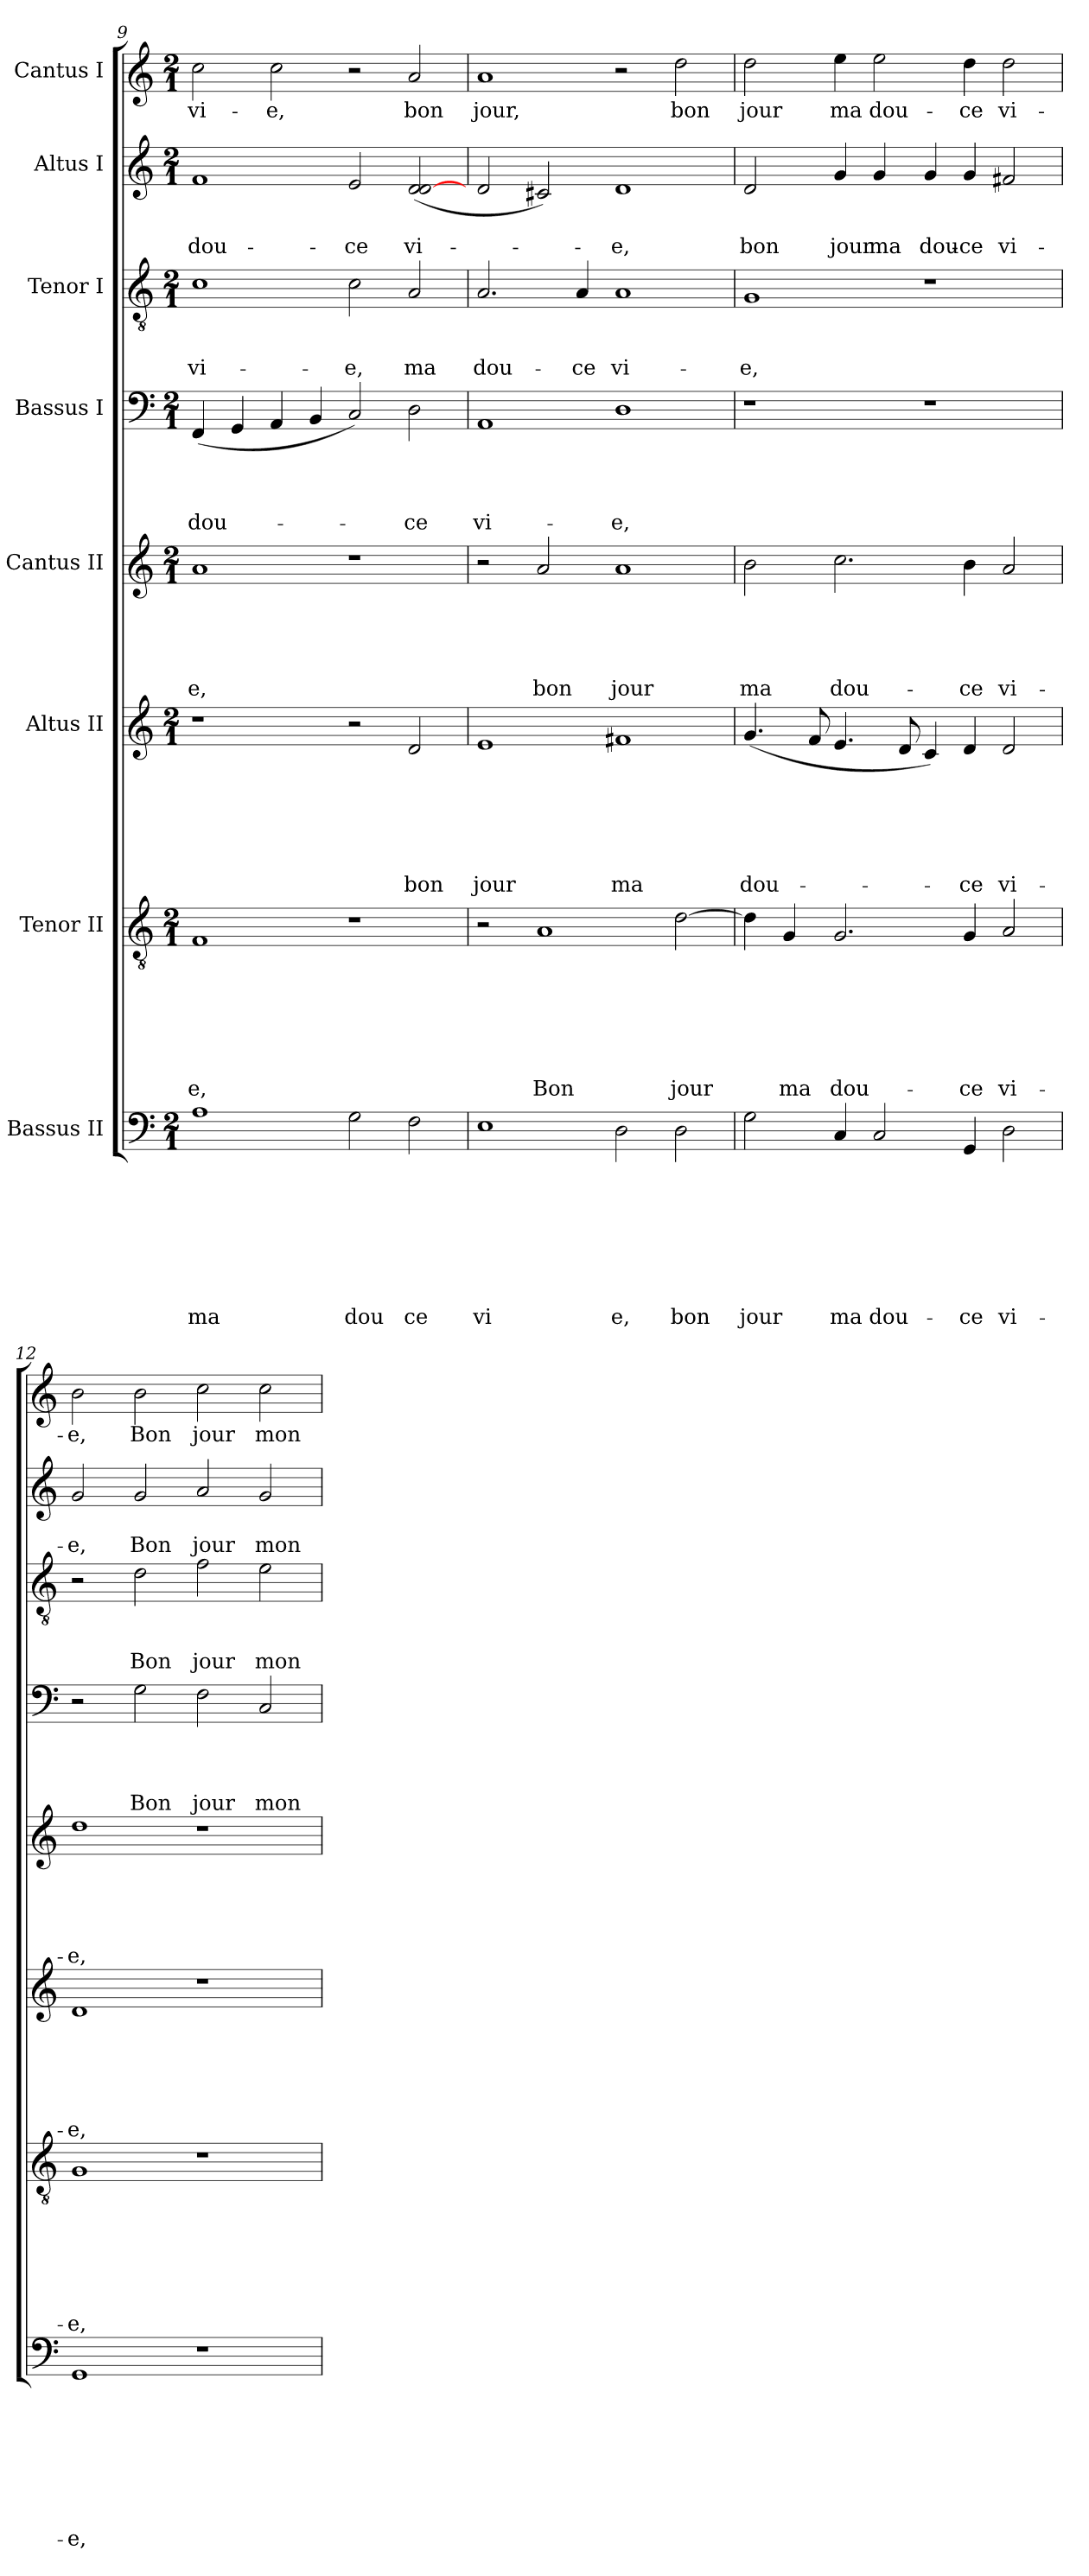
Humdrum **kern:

**kern	**text	**text	**text	**text	**text	**text	**text	**text	**kern	**text	**text	**text	**text	**text	**text	**text	**kern	**text	**text	**text	**text	**text	**text	**kern	**text	**text	**text	**text	**text	**kern	**text	**text	**text	**text	**kern	**text	**text	**text	**kern	**text	**text	**kern	**text
*part8	*part8	*part8	*part8	*part8	*part8	*part8	*part8	*part8	*part7	*part7	*part7	*part7	*part7	*part7	*part7	*part7	*part6	*part6	*part6	*part6	*part6	*part6	*part6	*part5	*part5	*part5	*part5	*part5	*part5	*part4	*part4	*part4	*part4	*part4	*part3	*part3	*part3	*part3	*part2	*part2	*part2	*part1	*part1
*staff8	*staff8	*staff8	*staff8	*staff8	*staff8	*staff8	*staff8	*staff8	*staff7	*staff7	*staff7	*staff7	*staff7	*staff7	*staff7	*staff7	*staff6	*staff6	*staff6	*staff6	*staff6	*staff6	*staff6	*staff5	*staff5	*staff5	*staff5	*staff5	*staff5	*staff4	*staff4	*staff4	*staff4	*staff4	*staff3	*staff3	*staff3	*staff3	*staff2	*staff2	*staff2	*staff1	*staff1
*I"Bassus II	*	*	*	*	*	*	*	*	*I"Tenor II	*	*	*	*	*	*	*	*I"Altus II	*	*	*	*	*	*	*I"Cantus II	*	*	*	*	*	*I"Bassus I	*	*	*	*	*I"Tenor I	*	*	*	*I"Altus I	*	*	*I"Cantus I	*
*clefF4	*	*	*	*	*	*	*	*	*clefGv2	*	*	*	*	*	*	*	*clefG2	*	*	*	*	*	*	*clefG2	*	*	*	*	*	*clefF4	*	*	*	*	*clefGv2	*	*	*	*clefG2	*	*	*clefG2	*
*k[]	*	*	*	*	*	*	*	*	*k[]	*	*	*	*	*	*	*	*k[]	*	*	*	*	*	*	*k[]	*	*	*	*	*	*k[]	*	*	*	*	*k[]	*	*	*	*k[]	*	*	*k[]	*
*C:	*	*	*	*	*	*	*	*	*C:	*	*	*	*	*	*	*	*C:	*	*	*	*	*	*	*C:	*	*	*	*	*	*C:	*	*	*	*	*C:	*	*	*	*C:	*	*	*C:	*
*M2/1	*	*	*	*	*	*	*	*	*M2/1	*	*	*	*	*	*	*	*M2/1	*	*	*	*	*	*	*M2/1	*	*	*	*	*	*M2/1	*	*	*	*	*M2/1	*	*	*	*M2/1	*	*	*M2/1	*
=9	=9	=9	=9	=9	=9	=9	=9	=9	=9	=9	=9	=9	=9	=9	=9	=9	=9	=9	=9	=9	=9	=9	=9	=9	=9	=9	=9	=9	=9	=9	=9	=9	=9	=9	=9	=9	=9	=9	=9	=9	=9	=9	=9
!	!	!	!	!	!	!	!	!LO:LY:b	!	!	!	!	!	!	!	!LO:LY:b	!	!	!	!	!	!	!	!	!	!	!	!	!LO:LY:b	!	!	!	!	!LO:LY:b	!	!	!	!LO:LY:b	!	!	!LO:LY:b	!	!LO:LY:b
1A	.	.	.	.	.	.	.	ma	1F	.	.	.	.	.	.	-e,	1r	.	.	.	.	.	.	1a	.	.	.	.	-e,	(<4FF/	.	.	.	dou-	1c	.	.	vi-	1f	.	dou-	2cc\	vi-
.	.	.	.	.	.	.	.	.	.	.	.	.	.	.	.	.	.	.	.	.	.	.	.	.	.	.	.	.	.	4GG/	.	.	.	.	.	.	.	.	.	.	.	.	.
!	!	!	!	!	!	!	!	!	!	!	!	!	!	!	!	!	!	!	!	!	!	!	!	!	!	!	!	!	!	!	!	!	!	!	!	!	!	!	!	!	!	!	!LO:LY:b
.	.	.	.	.	.	.	.	.	.	.	.	.	.	.	.	.	.	.	.	.	.	.	.	.	.	.	.	.	.	4AA/	.	.	.	.	.	.	.	.	.	.	.	2cc\	-e,
.	.	.	.	.	.	.	.	.	.	.	.	.	.	.	.	.	.	.	.	.	.	.	.	.	.	.	.	.	.	4BB/	.	.	.	.	.	.	.	.	.	.	.	.	.
!	!	!	!	!	!	!	!	!LO:LY:b	!	!	!	!	!	!	!	!	!	!	!	!	!	!	!	!	!	!	!	!	!	!	!	!	!	!	!	!	!	!LO:LY:b	!	!	!LO:LY:b	!	!
2G\	.	.	.	.	.	.	.	dou	1r	.	.	.	.	.	.	.	2r	.	.	.	.	.	.	1r	.	.	.	.	.	2C/)	.	.	.	.	2c\	.	.	-e,	2e/	.	-ce	2r	.
!	!	!	!	!	!	!	!	!LO:LY:b	!	!	!	!	!	!	!	!	!	!	!	!	!	!	!LO:LY:b	!	!	!	!	!	!	!	!	!	!	!LO:LY:b	!	!	!	!LO:LY:b	!	!	!LO:LY:b	!	!LO:LY:b
2F\	.	.	.	.	.	.	.	ce	.	.	.	.	.	.	.	.	2d/	.	.	.	.	.	bon	.	.	.	.	.	.	2D\	.	.	.	-ce	2A/	.	.	ma	(<2d/ [<2d/	.	vi-	2a/	bon
!!LO:PB:g=z
=10	=10	=10	=10	=10	=10	=10	=10	=10	=10	=10	=10	=10	=10	=10	=10	=10	=10	=10	=10	=10	=10	=10	=10	=10	=10	=10	=10	=10	=10	=10	=10	=10	=10	=10	=10	=10	=10	=10	=10	=10	=10	=10	=10
!	!	!	!	!	!	!	!	!LO:LY:b	!	!	!	!	!	!	!	!	!	!	!	!	!	!	!LO:LY:b	!	!	!	!	!	!	!	!	!	!	!LO:LY:b	!	!	!	!LO:LY:b	!	!	!	!	!LO:LY:b
1E	.	.	.	.	.	.	.	vi	2r	.	.	.	.	.	.	.	1e	.	.	.	.	.	jour	2r	.	.	.	.	.	1AA	.	.	.	vi-	2.A/	.	.	dou-	2d/	.	.	1a	jour,
!	!	!	!	!	!	!	!	!	!	!	!	!	!	!	!	!LO:LY:b	!	!	!	!	!	!	!	!	!	!	!	!	!LO:LY:b	!	!	!	!	!	!	!	!	!	!	!	!	!	!
.	.	.	.	.	.	.	.	.	1A	.	.	.	.	.	.	Bon	.	.	.	.	.	.	.	2a/	.	.	.	.	bon	.	.	.	.	.	.	.	.	.	2c#X/)	.	.	.	.
!	!	!	!	!	!	!	!	!	!	!	!	!	!	!	!	!	!	!	!	!	!	!	!	!	!	!	!	!	!	!	!	!	!	!	!	!	!	!LO:LY:b	!	!	!	!	!
.	.	.	.	.	.	.	.	.	.	.	.	.	.	.	.	.	.	.	.	.	.	.	.	.	.	.	.	.	.	.	.	.	.	.	4A/	.	.	-ce	.	.	.	.	.
!	!	!	!	!	!	!	!	!LO:LY:b	!	!	!	!	!	!	!	!	!	!	!	!	!	!	!LO:LY:b	!	!	!	!	!	!LO:LY:b	!	!	!	!	!LO:LY:b	!	!	!	!LO:LY:b	!	!	!LO:LY:b	!	!
2D\	.	.	.	.	.	.	.	e,	.	.	.	.	.	.	.	.	1f#X	.	.	.	.	.	ma	1a	.	.	.	.	jour	1D	.	.	.	-e,	1A	.	.	vi-	1d	.	-e,	2r	.
!	!	!	!	!	!	!	!	!LO:LY:b	!	!	!	!	!	!	!	!LO:LY:b	!	!	!	!	!	!	!	!	!	!	!	!	!	!	!	!	!	!	!	!	!	!	!	!	!	!	!LO:LY:b
2D\	.	.	.	.	.	.	.	bon	[>2d\	.	.	.	.	.	.	jour	.	.	.	.	.	.	.	.	.	.	.	.	.	.	.	.	.	.	.	.	.	.	.	.	.	2dd\	bon
=11	=11	=11	=11	=11	=11	=11	=11	=11	=11	=11	=11	=11	=11	=11	=11	=11	=11	=11	=11	=11	=11	=11	=11	=11	=11	=11	=11	=11	=11	=11	=11	=11	=11	=11	=11	=11	=11	=11	=11	=11	=11	=11	=11
!	!	!	!	!	!	!	!	!LO:LY:b	!	!	!	!	!	!	!	!	!	!	!	!	!	!	!LO:LY:b	!	!	!	!	!	!LO:LY:b	!	!	!	!	!	!	!	!	!LO:LY:b	!	!	!LO:LY:b	!	!LO:LY:b
2G\	.	.	.	.	.	.	.	jour	4d\]	.	.	.	.	.	.	.	(<4.g/	.	.	.	.	.	dou-	2b\	.	.	.	.	ma	1r	.	.	.	.	1G	.	.	-e,	2d/	.	bon	2dd\	jour
!	!	!	!	!	!	!	!	!	!	!	!	!	!	!	!	!LO:LY:b	!	!	!	!	!	!	!	!	!	!	!	!	!	!	!	!	!	!	!	!	!	!	!	!	!	!	!
.	.	.	.	.	.	.	.	.	4G/	.	.	.	.	.	.	ma	.	.	.	.	.	.	.	.	.	.	.	.	.	.	.	.	.	.	.	.	.	.	.	.	.	.	.
.	.	.	.	.	.	.	.	.	.	.	.	.	.	.	.	.	8f/	.	.	.	.	.	.	.	.	.	.	.	.	.	.	.	.	.	.	.	.	.	.	.	.	.	.
!	!	!	!	!	!	!	!	!LO:LY:b	!	!	!	!	!	!	!	!LO:LY:b	!	!	!	!	!	!	!	!	!	!	!	!	!LO:LY:b	!	!	!	!	!	!	!	!	!	!	!	!LO:LY:b	!	!LO:LY:b
4C/	.	.	.	.	.	.	.	ma	2.G/	.	.	.	.	.	.	dou-	4.e/	.	.	.	.	.	.	2.cc\	.	.	.	.	dou-	.	.	.	.	.	.	.	.	.	4g/	.	jour	4ee\	ma
!	!	!	!	!	!	!	!	!LO:LY:b	!	!	!	!	!	!	!	!	!	!	!	!	!	!	!	!	!	!	!	!	!	!	!	!	!	!	!	!	!	!	!	!	!LO:LY:b	!	!LO:LY:b
2C/	.	.	.	.	.	.	.	dou-	.	.	.	.	.	.	.	.	.	.	.	.	.	.	.	.	.	.	.	.	.	.	.	.	.	.	.	.	.	.	4g/	.	ma	2ee\	dou-
.	.	.	.	.	.	.	.	.	.	.	.	.	.	.	.	.	8d/	.	.	.	.	.	.	.	.	.	.	.	.	.	.	.	.	.	.	.	.	.	.	.	.	.	.
!	!	!	!	!	!	!	!	!	!	!	!	!	!	!	!	!	!	!	!	!	!	!	!	!	!	!	!	!	!	!	!	!	!	!	!	!	!	!	!	!	!LO:LY:b	!	!
.	.	.	.	.	.	.	.	.	.	.	.	.	.	.	.	.	4c/)	.	.	.	.	.	.	.	.	.	.	.	.	1r	.	.	.	.	1r	.	.	.	4g/	.	dou-	.	.
!	!	!	!	!	!	!	!	!LO:LY:b	!	!	!	!	!	!	!	!LO:LY:b	!	!	!	!	!	!	!LO:LY:b	!	!	!	!	!	!LO:LY:b	!	!	!	!	!	!	!	!	!	!	!	!LO:LY:b	!	!LO:LY:b
4GG/	.	.	.	.	.	.	.	-ce	4G/	.	.	.	.	.	.	-ce	4d/	.	.	.	.	.	-ce	4b\	.	.	.	.	-ce	.	.	.	.	.	.	.	.	.	4g/	.	-ce	4dd\	-ce
!	!	!	!	!	!	!	!	!LO:LY:b	!	!	!	!	!	!	!	!LO:LY:b	!	!	!	!	!	!	!LO:LY:b	!	!	!	!	!	!LO:LY:b	!	!	!	!	!	!	!	!	!	!	!	!LO:LY:b	!	!LO:LY:b
2D\	.	.	.	.	.	.	.	vi-	2A/	.	.	.	.	.	.	vi-	2d/	.	.	.	.	.	vi-	2a/	.	.	.	.	vi-	.	.	.	.	.	.	.	.	.	2f#X/	.	vi-	2dd\	vi-
=12	=12	=12	=12	=12	=12	=12	=12	=12	=12	=12	=12	=12	=12	=12	=12	=12	=12	=12	=12	=12	=12	=12	=12	=12	=12	=12	=12	=12	=12	=12	=12	=12	=12	=12	=12	=12	=12	=12	=12	=12	=12	=12	=12
!	!	!	!	!	!	!	!	!LO:LY:b	!	!	!	!	!	!	!	!LO:LY:b	!	!	!	!	!	!	!LO:LY:b	!	!	!	!	!	!LO:LY:b	!	!	!	!	!	!	!	!	!	!	!	!LO:LY:b	!	!LO:LY:b
1GG	.	.	.	.	.	.	.	-e,	1G	.	.	.	.	.	.	-e,	1d	.	.	.	.	.	-e,	1dd	.	.	.	.	-e,	2r	.	.	.	.	2r	.	.	.	2g/	.	-e,	2b\	-e,
!	!	!	!	!	!	!	!	!	!	!	!	!	!	!	!	!	!	!	!	!	!	!	!	!	!	!	!	!	!	!	!	!	!	!LO:LY:b	!	!	!	!LO:LY:b	!	!	!LO:LY:b	!	!LO:LY:b
.	.	.	.	.	.	.	.	.	.	.	.	.	.	.	.	.	.	.	.	.	.	.	.	.	.	.	.	.	.	2G\	.	.	.	Bon	2d\	.	.	Bon	2g/	.	Bon	2b\	Bon
!	!	!	!	!	!	!	!	!	!	!	!	!	!	!	!	!	!	!	!	!	!	!	!	!	!	!	!	!	!	!	!	!	!	!LO:LY:b	!	!	!	!LO:LY:b	!	!	!LO:LY:b	!	!LO:LY:b
1r	.	.	.	.	.	.	.	.	1r	.	.	.	.	.	.	.	1r	.	.	.	.	.	.	1r	.	.	.	.	.	2F\	.	.	.	jour	2f\	.	.	jour	2a/	.	jour	2cc\	jour
!	!	!	!	!	!	!	!	!	!	!	!	!	!	!	!	!	!	!	!	!	!	!	!	!	!	!	!	!	!	!	!	!	!	!LO:LY:b	!	!	!	!LO:LY:b	!	!	!LO:LY:b	!	!LO:LY:b
.	.	.	.	.	.	.	.	.	.	.	.	.	.	.	.	.	.	.	.	.	.	.	.	.	.	.	.	.	.	2C/	.	.	.	mon	2e\	.	.	mon	2g/	.	mon	2cc\	mon
=	=	=	=	=	=	=	=	=	=	=	=	=	=	=	=	=	=	=	=	=	=	=	=	=	=	=	=	=	=	=	=	=	=	=	=	=	=	=	=	=	=	=	=
*-	*-	*-	*-	*-	*-	*-	*-	*-	*-	*-	*-	*-	*-	*-	*-	*-	*-	*-	*-	*-	*-	*-	*-	*-	*-	*-	*-	*-	*-	*-	*-	*-	*-	*-	*-	*-	*-	*-	*-	*-	*-	*-	*-
